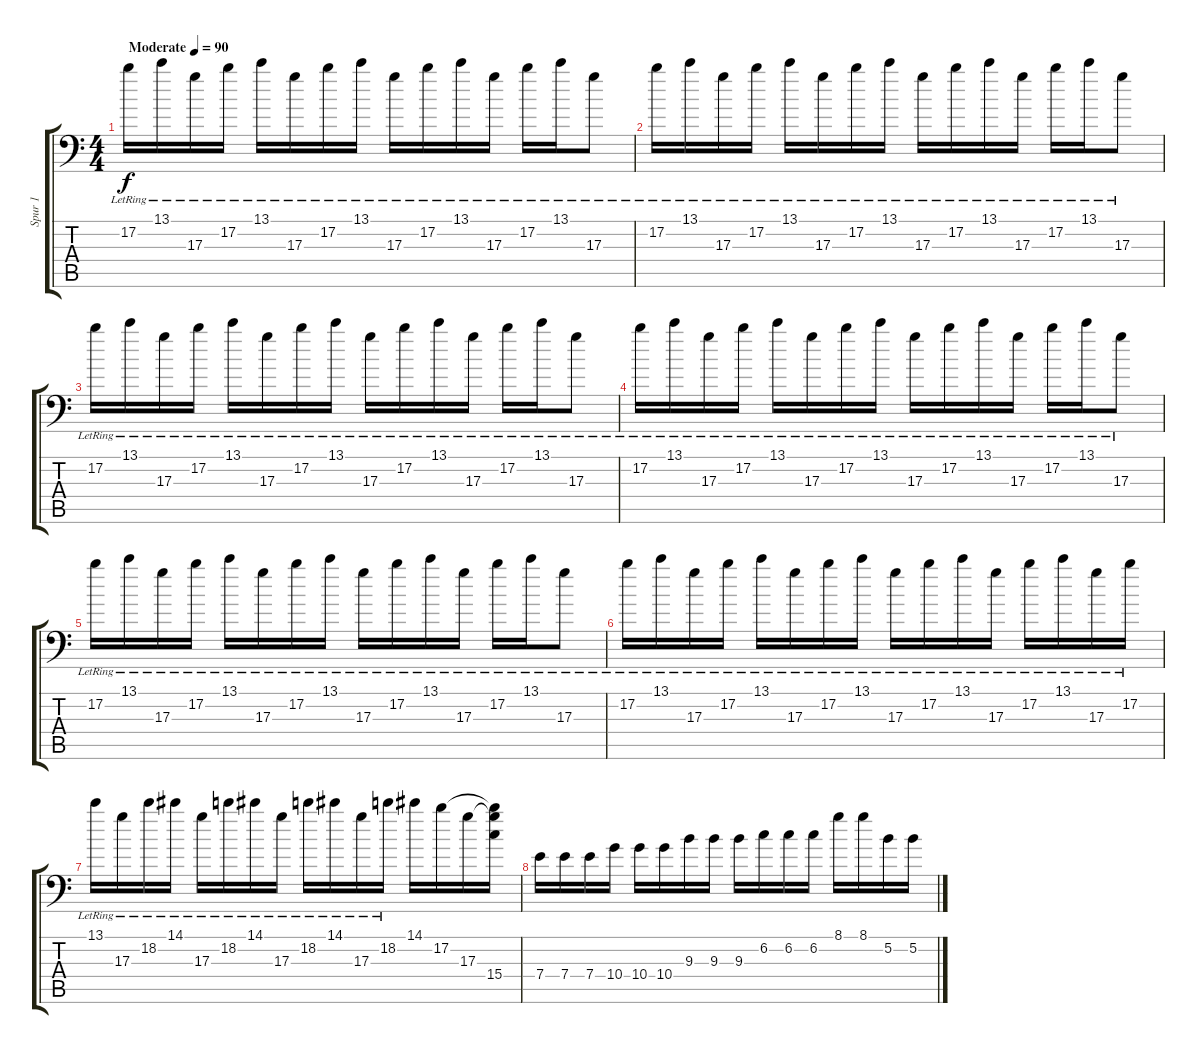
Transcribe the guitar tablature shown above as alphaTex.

\track ("Spur 1" "Spur 1") {instrument distortionguitar}
\staff {score tabs}
\tuning (B3 Gb3 D3 A2 E2 A1) {hide}
\ts (4 4)
\tempo (90 "Moderate")
\clef f4
\ks c
17.2{lr}.16{dy f instrument distortionguitar} 13.1{lr}.16 17.3{lr}.16 17.2{lr}.16 13.1{lr}.16 17.3{lr}.16 17.2{lr}.16 13.1{lr}.16 17.3{lr}.16 17.2{lr}.16 13.1{lr}.16 17.3{lr}.16 17.2{lr}.16 13.1{lr}.16 17.3{lr}.8 |
17.2{lr}.16 13.1{lr}.16 17.3{lr}.16 17.2{lr}.16 13.1{lr}.16 17.3{lr}.16 17.2{lr}.16 13.1{lr}.16 17.3{lr}.16 17.2{lr}.16 13.1{lr}.16 17.3{lr}.16 17.2{lr}.16 13.1{lr}.16 17.3{lr}.8 |
17.2{lr}.16 13.1{lr}.16 17.3{lr}.16 17.2{lr}.16 13.1{lr}.16 17.3{lr}.16 17.2{lr}.16 13.1{lr}.16 17.3{lr}.16 17.2{lr}.16 13.1{lr}.16 17.3{lr}.16 17.2{lr}.16 13.1{lr}.16 17.3{lr}.8 |
17.2{lr}.16 13.1{lr}.16 17.3{lr}.16 17.2{lr}.16 13.1{lr}.16 17.3{lr}.16 17.2{lr}.16 13.1{lr}.16 17.3{lr}.16 17.2{lr}.16 13.1{lr}.16 17.3{lr}.16 17.2{lr}.16 13.1{lr}.16 17.3{lr}.8 |
17.2{lr}.16 13.1{lr}.16 17.3{lr}.16 17.2{lr}.16 13.1{lr}.16 17.3{lr}.16 17.2{lr}.16 13.1{lr}.16 17.3{lr}.16 17.2{lr}.16 13.1{lr}.16 17.3{lr}.16 17.2{lr}.16 13.1{lr}.16 17.3{lr}.8 |
17.2{lr}.16 13.1{lr}.16 17.3{lr}.16 17.2{lr}.16 13.1{lr}.16 17.3{lr}.16 17.2{lr}.16 13.1{lr}.16 17.3{lr}.16 17.2{lr}.16 13.1{lr}.16 17.3{lr}.16 17.2{lr}.16 13.1{lr}.16 17.3{lr}.16 17.2{lr}.16 |
13.1{lr}.16 17.3{lr}.16 18.2{lr}.16 14.1{lr}.16 17.3{lr}.16 18.2{lr}.16 14.1{lr}.16 17.3{lr}.16 18.2{lr}.16 14.1{lr}.16 17.3{lr}.16 18.2{lr}.16 14.1.16 17.2.16 17.3.16 (17.2{t} 17.3{t} 15.4).16 |
7.4.16 7.4.16 7.4.16 10.4.16 10.4.16 10.4.16 9.3.16 9.3.16 9.3.16 6.2.16 6.2.16 6.2.16 8.1.16 8.1.16 5.2.16 5.2.16
